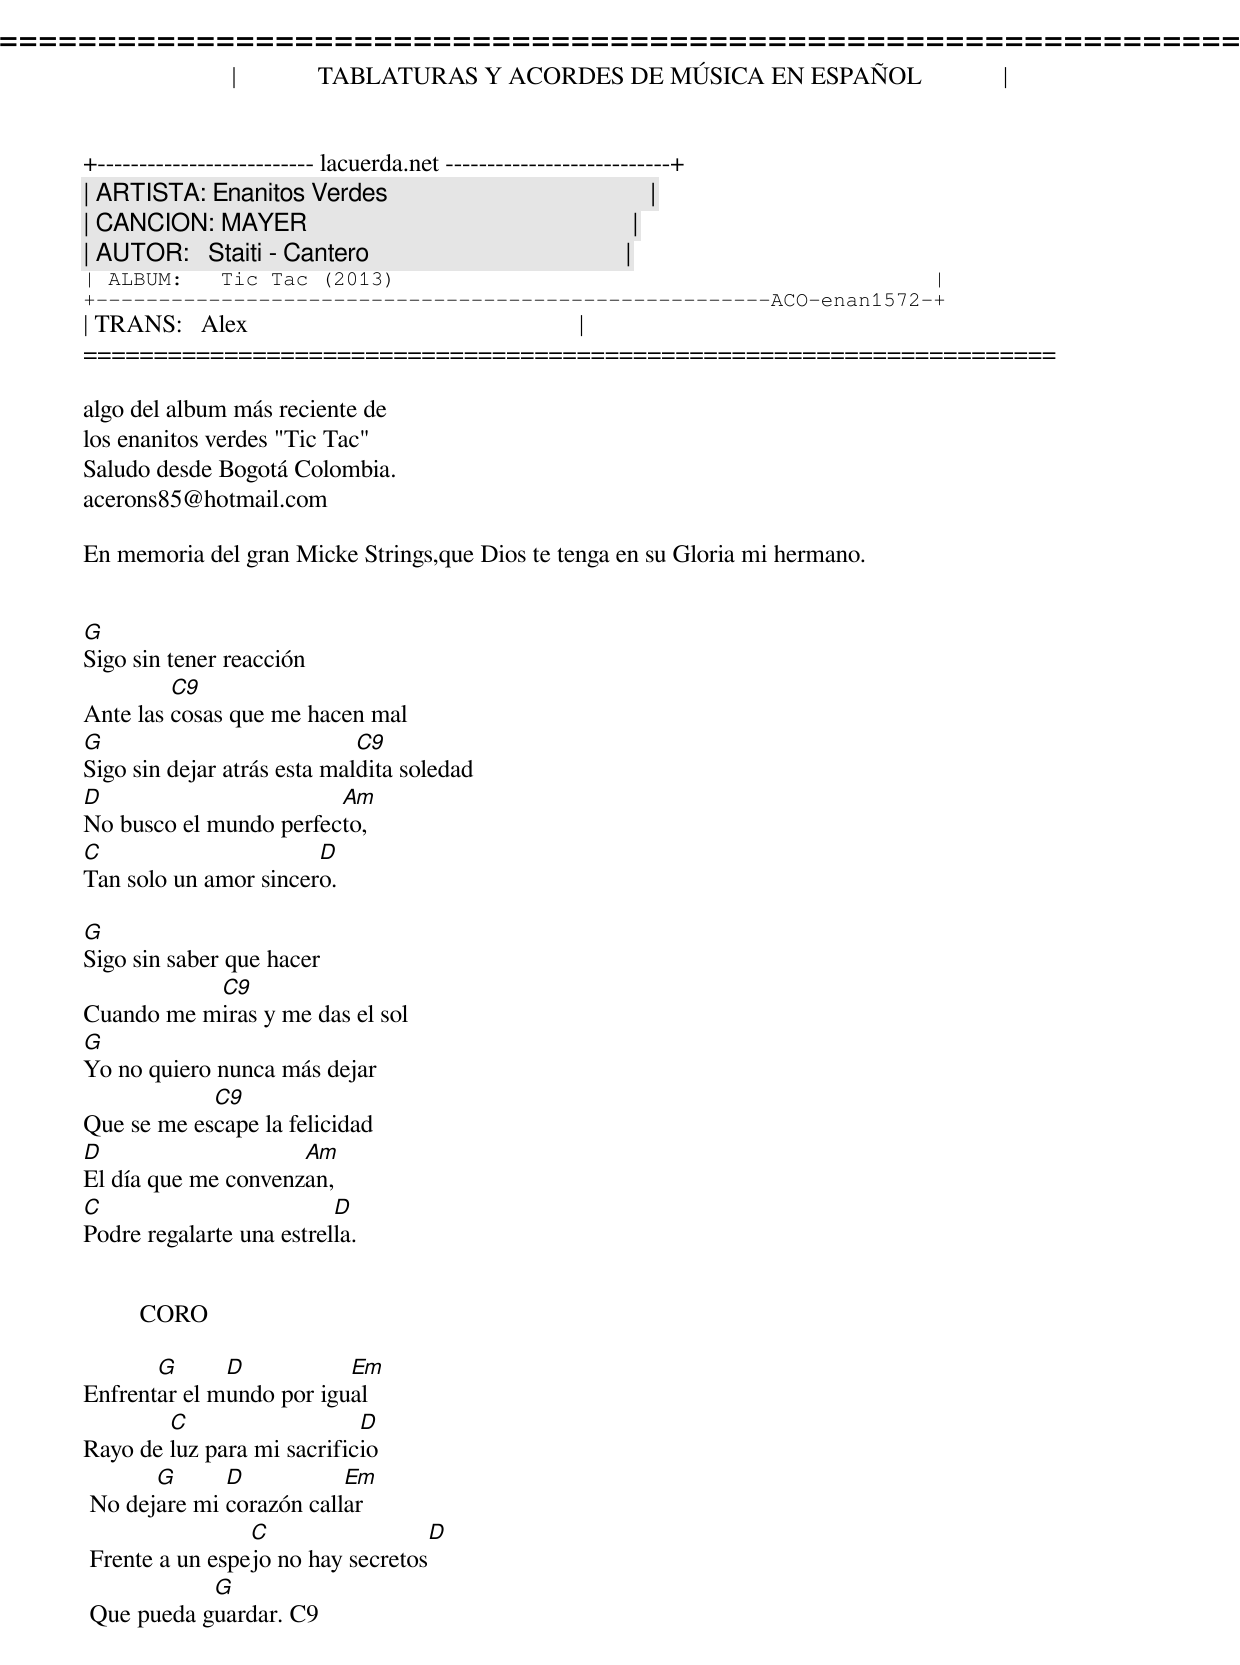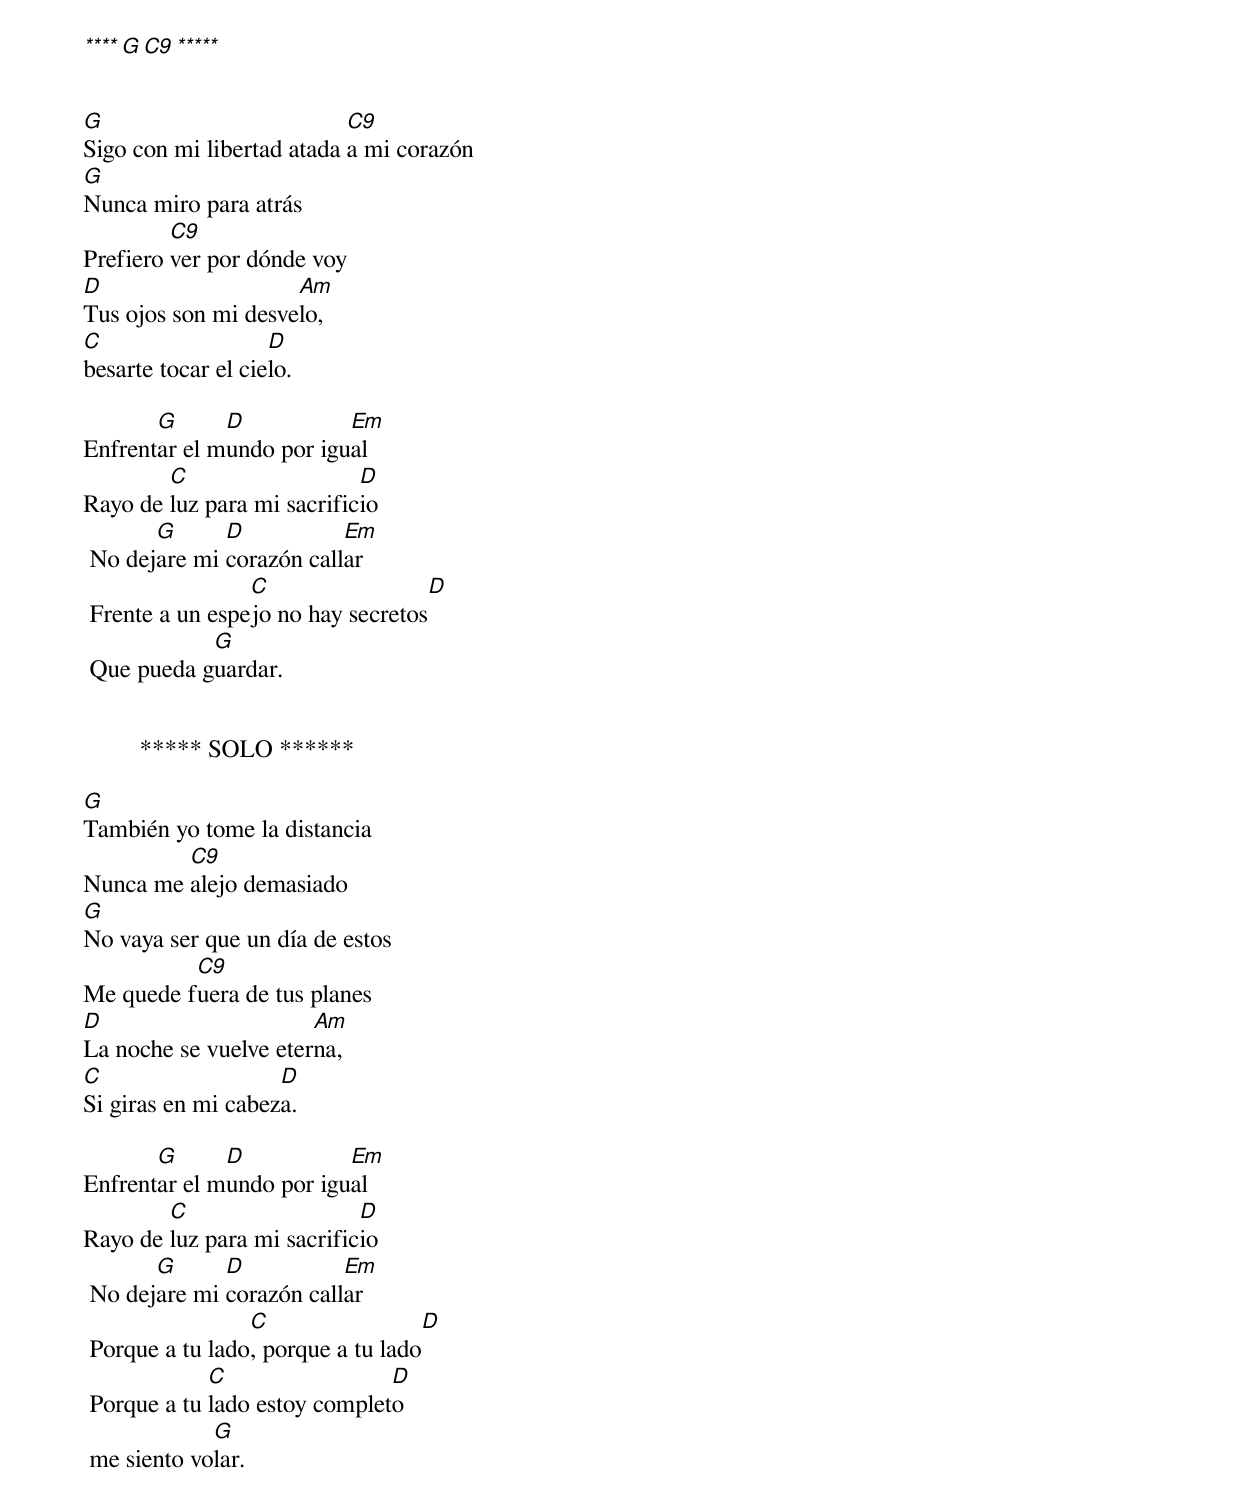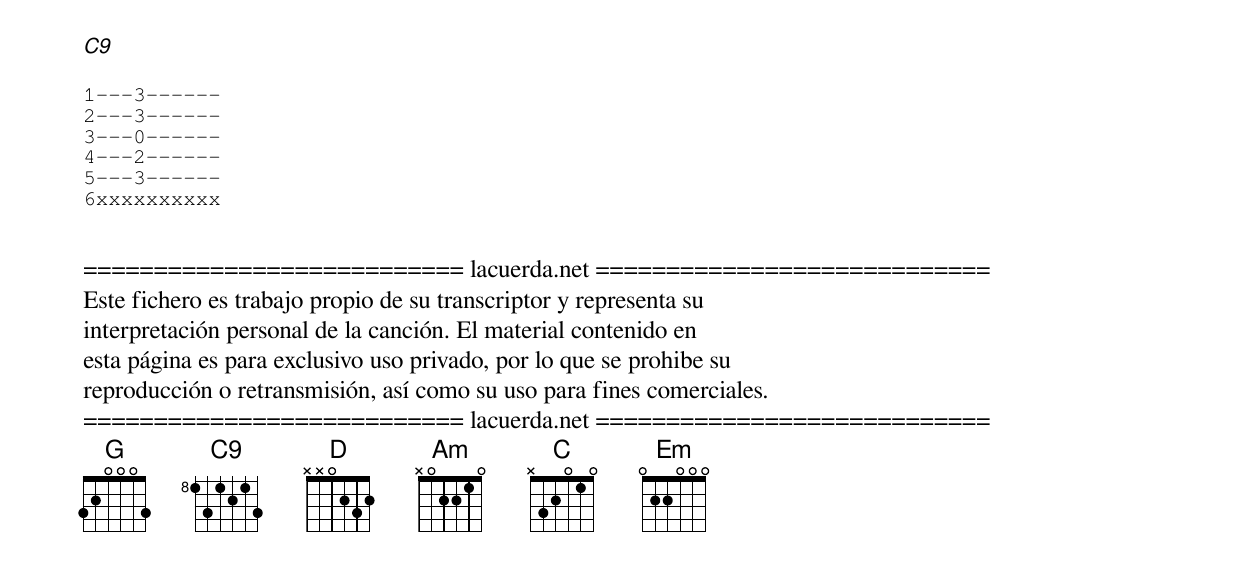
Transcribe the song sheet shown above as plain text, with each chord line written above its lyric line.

=====================================================================
|             TABLATURAS Y ACORDES DE MÚSICA EN ESPAÑOL             |
+-------------------------- lacuerda.net ---------------------------+
| ARTISTA: Enanitos Verdes                                          |
| CANCION: MAYER                                                    |
| AUTOR:   Staiti - Cantero                                         |
| ALBUM:   Tic Tac (2013)                                           |
+------------------------------------------------------ACO-enan1572-+
| TRANS:   Alex                                                     |
=====================================================================

algo del album más reciente de
los enanitos verdes "Tic Tac"
Saludo desde Bogotá Colombia.
acerons85@hotmail.com

En memoria del gran Micke Strings,que Dios te tenga en su Gloria mi hermano.


G
Sigo sin tener reacción
         C9
Ante las cosas que me hacen mal
G                            C9
Sigo sin dejar atrás esta maldita soledad
D                       Am
No busco el mundo perfecto,
C                      D
Tan solo un amor sincero.

G
Sigo sin saber que hacer
           C9
Cuando me miras y me das el sol
G
Yo no quiero nunca más dejar
            C9
Que se me escape la felicidad
D                    Am
El día que me convenzan,
C                         D
Podre regalarte una estrella.


         CORO

       G      D           Em
Enfrentar el mundo por igual
        C                   D
Rayo de luz para mi sacrificio
       G      D           Em
 No dejare mi corazón callar
                 C                 D
 Frente a un espejo no hay secretos
            G
 Que pueda guardar. C9



         ***** G C9 ******


G                          C9
Sigo con mi libertad atada a mi corazón
G
Nunca miro para atrás
         C9
Prefiero ver por dónde voy
D                    Am
Tus ojos son mi desvelo,
C                   D
besarte tocar el cielo.

       G      D           Em
Enfrentar el mundo por igual
        C                   D
Rayo de luz para mi sacrificio
       G      D           Em
 No dejare mi corazón callar
                 C                 D
 Frente a un espejo no hay secretos
            G
 Que pueda guardar.


         ***** SOLO ******

G
También yo tome la distancia
         C9
Nunca me alejo demasiado
G
No vaya ser que un día de estos
          C9
Me quede fuera de tus planes
D                      Am
La noche se vuelve eterna,
C                   D
Si giras en mi cabeza.

       G      D           Em
Enfrentar el mundo por igual
        C                   D
Rayo de luz para mi sacrificio
       G      D           Em
 No dejare mi corazón callar
                 C                 D
 Porque a tu lado, porque a tu lado
             C                 D
 Porque a tu lado estoy completo
             G
 me siento volar.


C9

1---3------
2---3------
3---0------
4---2------
5---3------
6xxxxxxxxxx


=========================== lacuerda.net ============================
Este fichero es trabajo propio de su transcriptor y representa su
interpretación personal de la canción. El material contenido en
esta página es para exclusivo uso privado, por lo que se prohibe su
reproducción o retransmisión, así como su uso para fines comerciales.
=========================== lacuerda.net ============================
